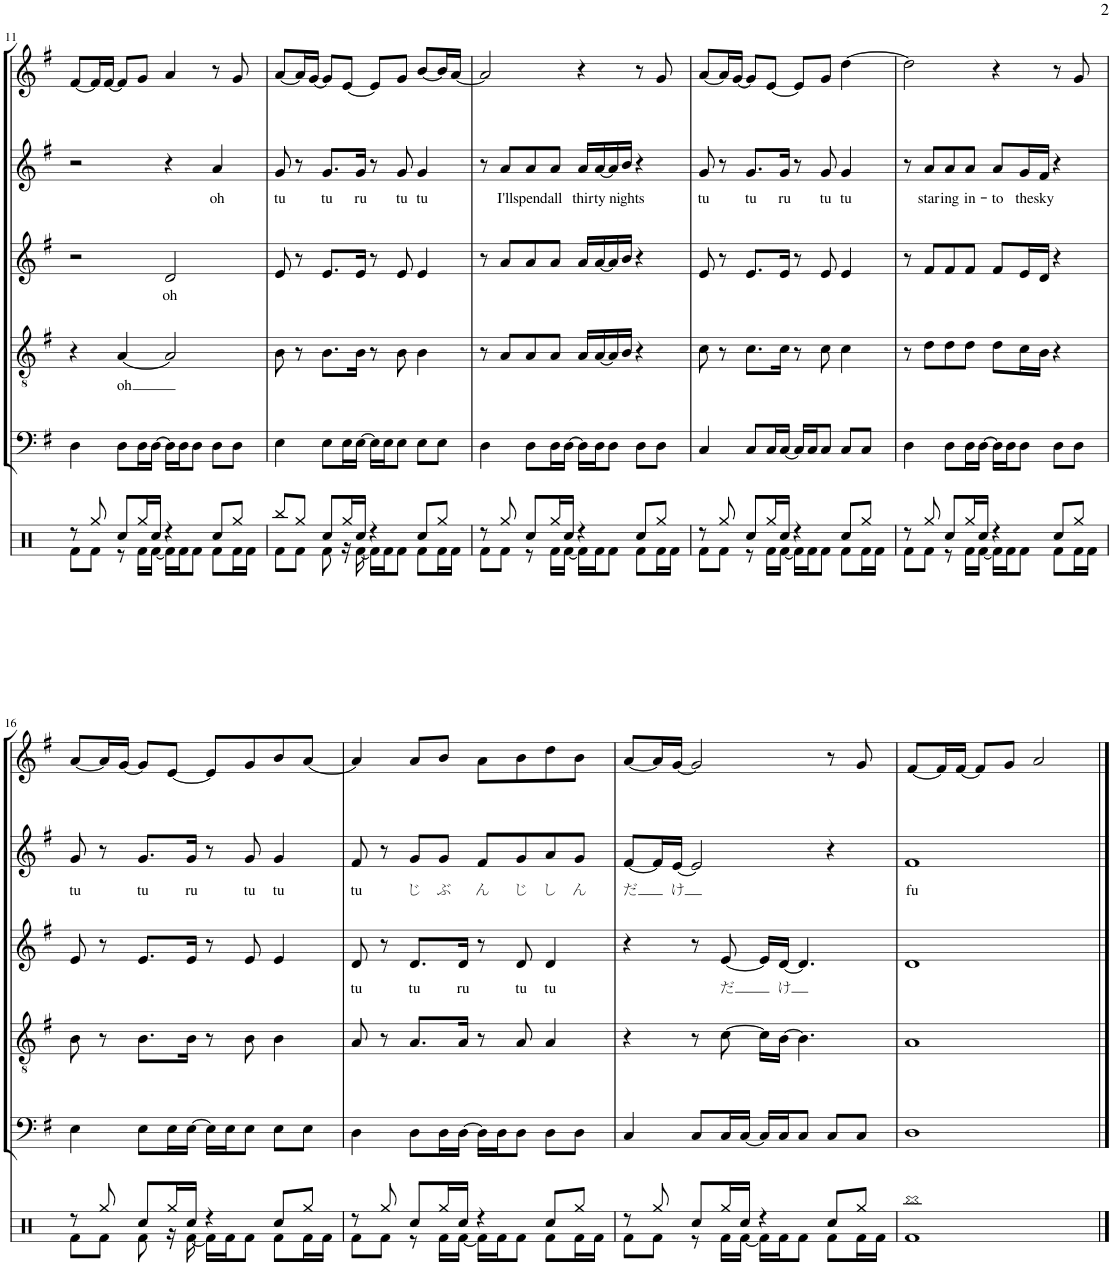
**kern	**kern	**kern	**text	**kern	**text	**kern	**text	**kern
*part6	*part5	*part4	*part4	*part3	*part3	*part2	*part2	*part1
*staff6	*staff5	*staff4	*staff4	*staff3	*staff3	*staff2	*staff2	*staff1
*I"V.per	*I"Bass Vocal	*I"3rd Chorus	*	*I"2nd Chorus	*	*I"1st Chorus	*	*I"Lead Vocal
!!LO:PB:g=z
*clefX	*clefF4	*clefGv2	*	*clefG2	*	*clefG2	*	*clefG2
*k[]	*k[f#]	*k[f#]	*	*k[f#]	*	*k[f#]	*	*k[f#]
*M4/4	*M4/4	*M4/4	*	*M4/4	*	*M4/4	*	*M4/4
=11	=11	=11	=11	=11	=11	=11	=11	=11
*^	*	*	*	*	*	*	*	*
8r	8Rf\L	4D\	4r	.	2r	.	2r	.	[8f#/L
8Rgg/	8Rf\J	.	.	.	.	.	.	.	16f#/L]
.	.	.	.	.	.	.	.	.	[16f#/JJ
!	!	!	!	!LO:LY:b	!	!	!	!	!
8Rcc/L	8r	8D\L	[4A/	oh	.	.	.	.	8f#/L]
16Rgg/L	16Rf\LL	16D\L	.	.	.	.	.	.	8g/J
16Rcc/JJ	[16Rf\JJ	[16D\JJ	.	.	.	.	.	.	.
!	!	!	!	!	!	!LO:LY:b	!	!	!
4r	16Rf\LL]	16D\LL]	2A/]	.	2d/	oh	4r	.	4a/
.	16Rf\J	16D\J	.	.	.	.	.	.	.
.	8Rf\J	8D\J	.	.	.	.	.	.	.
!	!	!	!	!	!	!	!	!LO:LY:b	!
8Rcc/L	8Rf\L	8D\L	.	.	.	.	4a/	oh	8r
8Rgg/J	16Rf\L	8D\J	.	.	.	.	.	.	8g/
.	16Rf\JJ	.	.	.	.	.	.	.	.
=12	=12	=12	=12	=12	=12	=12	=12	=12	=12
!	!	!	!	!	!	!	!	!LO:LY:b	!
8Rbb/L	8Rf\L	4E\	8B\	.	8e/	.	8g/	tu	[8a/L
8Rgg/J	8Rf\J	.	8r	.	8r	.	8r	.	16a/L]
.	.	.	.	.	.	.	.	.	[16g/JJ
!	!	!	!	!	!	!	!	!LO:LY:b	!
8Rcc/L	8Rf\	8E\L	8.B\L	.	8.e/L	.	8.g/L	tu	8g/L]
16Rgg/L	16r	16E\L	.	.	.	.	.	.	[8e/J
!	!	!	!	!	!	!	!	!LO:LY:b	!
16Rcc/JJ	[16Rf\	[16E\JJ	16B\Jk	.	16e/Jk	.	16g/Jk	ru	.
4r	16Rf\LL]	16E\LL]	8r	.	8r	.	8r	.	8e/L]
.	16Rf\J	16E\J	.	.	.	.	.	.	.
!	!	!	!	!	!	!	!	!LO:LY:b	!
.	8Rf\J	8E\J	8B\	.	8e/	.	8g/	tu	8g/J
!	!	!	!	!	!	!	!	!LO:LY:b	!
8Rcc/L	8Rf\L	8E\L	4B\	.	4e/	.	4g/	tu	[8b/L
8Rgg/J	16Rf\L	8E\J	.	.	.	.	.	.	16b/L]
.	16Rf\JJ	.	.	.	.	.	.	.	[16a/JJ
=13	=13	=13	=13	=13	=13	=13	=13	=13	=13
8r	8Rf\L	4D\	8r	.	8r	.	8r	.	2a/]
!	!	!	!	!	!	!	!	!LO:LY:b	!
8Rgg/	8Rf\J	.	8A/L	.	8a/L	.	8a/L	I'll	.
!	!	!	!	!	!	!	!	!LO:LY:b	!
8Rcc/L	8r	8D\L	8A/	.	8a/	.	8a/	spend	.
!	!	!	!	!	!	!	!	!LO:LY:b	!
16Rgg/L	16Rf\LL	16D\L	8A/J	.	8a/J	.	8a/J	all	.
16Rcc/JJ	[16Rf\JJ	[16D\JJ	.	.	.	.	.	.	.
!	!	!	!	!	!	!	!	!LO:LY:b	!
4r	16Rf\LL]	16D\LL]	16A/LL	.	16a/LL	.	16a/LL	thir-	4r
!	!	!	!	!	!	!	!	!LO:LY:b	!
.	16Rf\J	16D\J	[16A/	.	[16a/	.	[16a/	-ty	.
.	8Rf\J	8D\J	16A/]	.	16a/]	.	16a/]	.	.
!	!	!	!	!	!	!	!	!LO:LY:b	!
.	.	.	16B/JJ	.	16b/JJ	.	16b/JJ	nights	.
8Rcc/L	8Rf\L	8D\L	4r	.	4r	.	4r	.	8r
8Rgg/J	16Rf\L	8D\J	.	.	.	.	.	.	8g/
.	16Rf\JJ	.	.	.	.	.	.	.	.
=14	=14	=14	=14	=14	=14	=14	=14	=14	=14
!	!	!	!	!	!	!	!	!LO:LY:b	!
8r	8Rf\L	4C/	8c\	.	8e/	.	8g/	tu	[8a/L
8Rgg/	8Rf\J	.	8r	.	8r	.	8r	.	16a/L]
.	.	.	.	.	.	.	.	.	[16g/JJ
!	!	!	!	!	!	!	!	!LO:LY:b	!
8Rcc/L	8r	8C/L	8.c\L	.	8.e/L	.	8.g/L	tu	8g/L]
16Rgg/L	16Rf\LL	16C/L	.	.	.	.	.	.	[8e/J
!	!	!	!	!	!	!	!	!LO:LY:b	!
16Rcc/JJ	[16Rf\JJ	[16C/JJ	16c\Jk	.	16e/Jk	.	16g/Jk	ru	.
4r	16Rf\LL]	16C/LL]	8r	.	8r	.	8r	.	8e/L]
.	16Rf\J	16C/J	.	.	.	.	.	.	.
!	!	!	!	!	!	!	!	!LO:LY:b	!
.	8Rf\J	8C/J	8c\	.	8e/	.	8g/	tu	8g/J
!	!	!	!	!	!	!	!	!LO:LY:b	!
8Rcc/L	8Rf\L	8C/L	4c\	.	4e/	.	4g/	tu	[4dd\
8Rgg/J	16Rf\L	8C/J	.	.	.	.	.	.	.
.	16Rf\JJ	.	.	.	.	.	.	.	.
=15	=15	=15	=15	=15	=15	=15	=15	=15	=15
8r	8Rf\L	4D\	8r	.	8r	.	8r	.	2dd\]
!	!	!	!	!	!	!	!	!LO:LY:b	!
8Rgg/	8Rf\J	.	8d\L	.	8f#/L	.	8a/L	star-	.
!	!	!	!	!	!	!	!	!LO:LY:b	!
8Rcc/L	8r	8D\L	8d\	.	8f#/	.	8a/	-ing	.
!	!	!	!	!	!	!	!	!LO:LY:b	!
16Rgg/L	16Rf\LL	16D\L	8d\J	.	8f#/J	.	8a/J	in-	.
16Rcc/JJ	[16Rf\JJ	[16D\JJ	.	.	.	.	.	.	.
!	!	!	!	!	!	!	!	!LO:LY:b	!
4r	16Rf\LL]	16D\LL]	8d\L	.	8f#/L	.	8a/L	-to	4r
.	16Rf\J	16D\J	.	.	.	.	.	.	.
!	!	!	!	!	!	!	!	!LO:LY:b	!
.	8Rf\J	8D\J	16c\L	.	16e/L	.	16g/L	the	.
!	!	!	!	!	!	!	!	!LO:LY:b	!
.	.	.	16B\JJ	.	16d/JJ	.	16f#/JJ	sky	.
8Rcc/L	8Rf\L	8D\L	4r	.	4r	.	4r	.	8r
8Rgg/J	16Rf\L	8D\J	.	.	.	.	.	.	8g/
.	16Rf\JJ	.	.	.	.	.	.	.	.
!!LO:LB:g=z
=16	=16	=16	=16	=16	=16	=16	=16	=16	=16
!	!	!	!	!	!	!	!	!LO:LY:b	!
8r	8Rf\L	4E\	8B\	.	8e/	.	8g/	tu	[8a/L
8Rgg/	8Rf\J	.	8r	.	8r	.	8r	.	16a/L]
.	.	.	.	.	.	.	.	.	[16g/JJ
!	!	!	!	!	!	!	!	!LO:LY:b	!
8Rcc/L	8Rf\	8E\L	8.B\L	.	8.e/L	.	8.g/L	tu	8g/L]
16Rgg/L	16r	16E\L	.	.	.	.	.	.	[8e/J
!	!	!	!	!	!	!	!	!LO:LY:b	!
16Rcc/JJ	[16Rf\	[16E\JJ	16B\Jk	.	16e/Jk	.	16g/Jk	ru	.
4r	16Rf\LL]	16E\LL]	8r	.	8r	.	8r	.	8e/L]
.	16Rf\J	16E\J	.	.	.	.	.	.	.
!	!	!	!	!	!	!	!	!LO:LY:b	!
.	8Rf\J	8E\J	8B\	.	8e/	.	8g/	tu	8g/
!	!	!	!	!	!	!	!	!LO:LY:b	!
8Rcc/L	8Rf\L	8E\L	4B\	.	4e/	.	4g/	tu	8b/
8Rgg/J	16Rf\L	8E\J	.	.	.	.	.	.	[8a/J
.	16Rf\JJ	.	.	.	.	.	.	.	.
=17	=17	=17	=17	=17	=17	=17	=17	=17	=17
!	!	!	!	!	!	!LO:LY:b	!	!LO:LY:b	!
8r	8Rf\L	4D\	8A/	.	8d/	tu	8f#/	tu	4a/]
8Rgg/	8Rf\J	.	8r	.	8r	.	8r	.	.
!	!	!	!	!	!	!LO:LY:b	!	!LO:LY:b	!
8Rcc/L	8r	8D\L	8.A/L	.	8.d/L	tu	8g/L	じ	8a/L
!	!	!	!	!	!	!	!	!LO:LY:b	!
16Rgg/L	16Rf\LL	16D\L	.	.	.	.	8g/J	ぶ	8b/J
!	!	!	!	!	!	!LO:LY:b	!	!	!
16Rcc/JJ	[16Rf\JJ	[16D\JJ	16A/Jk	.	16d/Jk	ru	.	.	.
!	!	!	!	!	!	!	!	!LO:LY:b	!
4r	16Rf\LL]	16D\LL]	8r	.	8r	.	8f#/L	ん	8a\L
.	16Rf\J	16D\J	.	.	.	.	.	.	.
!	!	!	!	!	!	!LO:LY:b	!	!LO:LY:b	!
.	8Rf\J	8D\J	8A/	.	8d/	tu	8g/	じ	8b\
!	!	!	!	!	!	!LO:LY:b	!	!LO:LY:b	!
8Rcc/L	8Rf\L	8D\L	4A/	.	4d/	tu	8a/	し	8dd\
!	!	!	!	!	!	!	!	!LO:LY:b	!
8Rgg/J	16Rf\L	8D\J	.	.	.	.	8g/J	ん	8b\J
.	16Rf\JJ	.	.	.	.	.	.	.	.
=18	=18	=18	=18	=18	=18	=18	=18	=18	=18
!	!	!	!	!	!	!	!	!LO:LY:b	!
8r	8Rf\L	4C/	4r	.	4r	.	[8f#/L	だ	[8a/L
8Rgg/	8Rf\J	.	.	.	.	.	16f#/L]	.	16a/L]
!	!	!	!	!	!	!	!	!LO:LY:b	!
.	.	.	.	.	.	.	[16e/JJ	け	[16g/JJ
8Rcc/L	8r	8C/L	8r	.	8r	.	2e/]	.	2g/]
!	!	!	!	!	!	!LO:LY:b	!	!	!
16Rgg/L	16Rf\LL	16C/L	[8c\	.	[8e/	だ	.	.	.
16Rcc/JJ	[16Rf\JJ	[16C/JJ	.	.	.	.	.	.	.
4r	16Rf\LL]	16C/LL]	16c\LL]	.	16e/LL]	.	.	.	.
!	!	!	!	!	!	!LO:LY:b	!	!	!
.	16Rf\J	16C/J	[16B\JJ	.	[16d/JJ	け	.	.	.
.	8Rf\J	8C/J	4.B\]	.	4.d/]	.	.	.	.
8Rcc/L	8Rf\L	8C/L	.	.	.	.	4r	.	8r
8Rgg/J	16Rf\L	8C/J	.	.	.	.	.	.	8g/
.	16Rf\JJ	.	.	.	.	.	.	.	.
=19	=19	=19	=19	=19	=19	=19	=19	=19	=19
!	!	!	!	!	!	!	!	!LO:LY:b	!
1Rbb	1Rf	1D	1A	.	1d	.	1f#	fu	[8f#/L
.	.	.	.	.	.	.	.	.	16f#/L]
.	.	.	.	.	.	.	.	.	[16f#/JJ
.	.	.	.	.	.	.	.	.	8f#/L]
.	.	.	.	.	.	.	.	.	8g/J
.	.	.	.	.	.	.	.	.	2a/
*v	*v	*	*	*	*	*	*	*	*
==	==	==	==	==	==	==	==	==
*-	*-	*-	*-	*-	*-	*-	*-	*-
